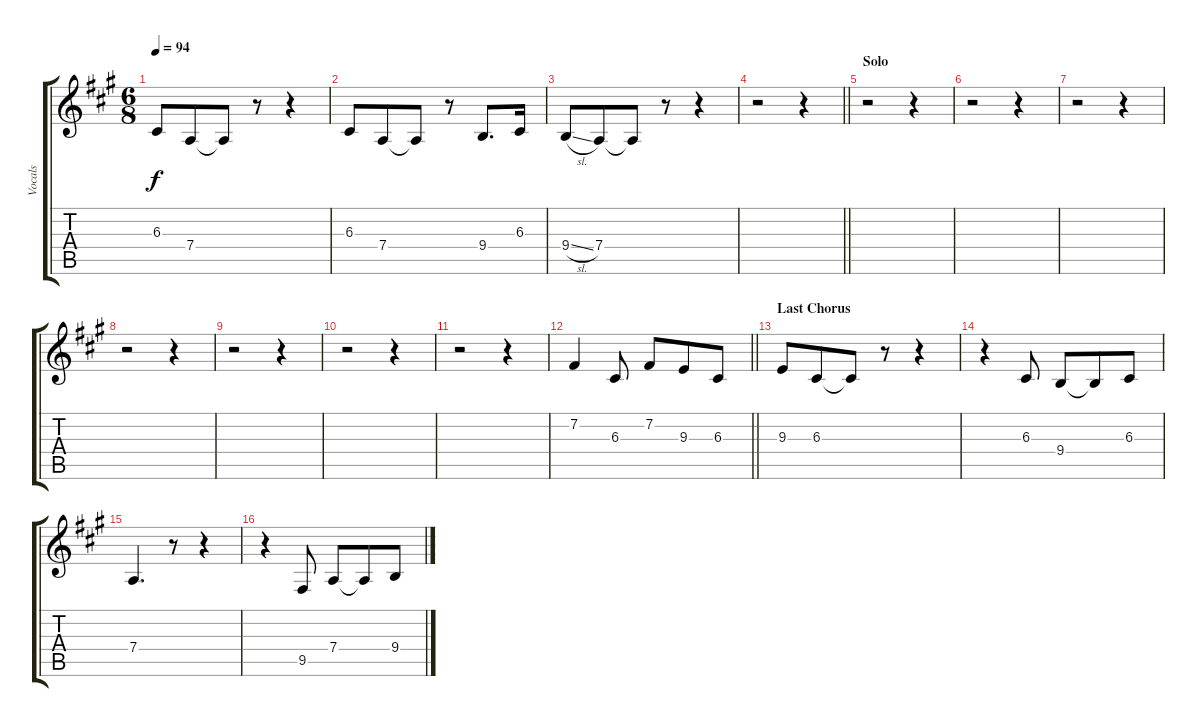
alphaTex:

\track ("Vocals" "Vocals") {instrument clarinet}
\staff {score tabs}
\tuning (E4 B3 G3 D3 A2 E2) {hide}
\ts (6 8)
\tempo 94
\clef g2
\ks a
6.3.8{dy f} 7.4.8 7.4{t}.8 r.8 r.4 |
6.3.8 7.4.8 7.4{t}.8 r.8 9.4.8{d} 6.3.16 |
9.4{sl}.8 7.4.8 7.4{t}.8 r.8 r.4 |
\barLineRight lightlight
r.2 r.4 |
\section ("" "Solo")
r.2 r.4 |
r.2 r.4 |
r.2 r.4 |
r.2 r.4 |
r.2 r.4 |
r.2 r.4 |
r.2 r.4 |
\barLineRight lightlight
7.2.4 6.3.8 7.2.8 9.3.8 6.3.8 |
\section ("" "Last Chorus")
9.3.8 6.3.8 6.3{t}.8 r.8 r.4 |
r.4 6.3.8 9.4.8 9.4{t}.8 6.3.8 |
7.4.4{d} r.8 r.4 |
r.4 9.5.8 7.4.8 7.4{t}.8 9.4.8
